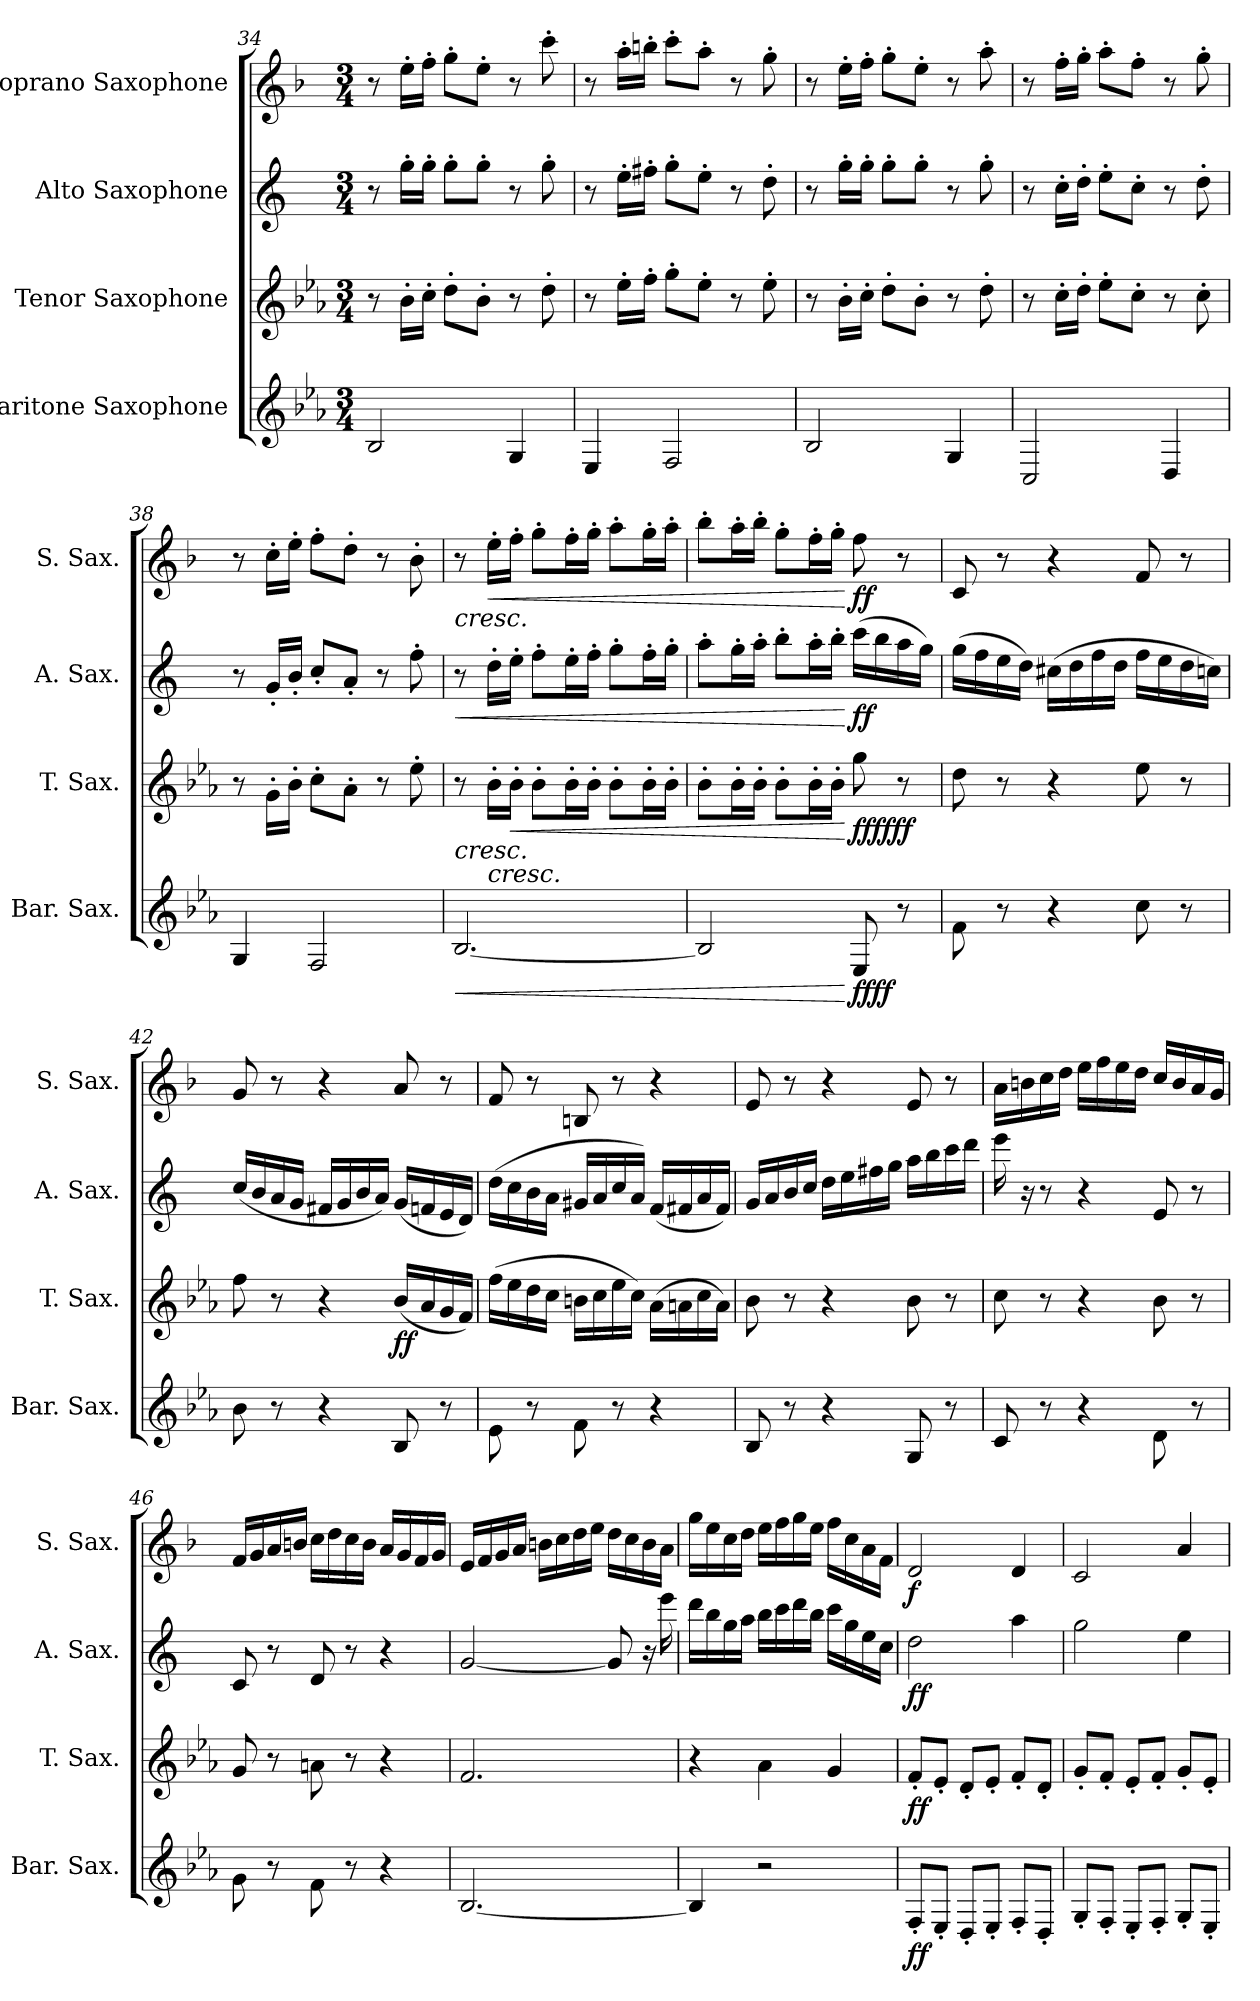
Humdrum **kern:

**kern	**dynam	**kern	**dynam	**kern	**dynam	**kern	**dynam
*part4	*part4	*part3	*part3	*part2	*part2	*part1	*part1
*staff4	*staff4	*staff3	*staff3	*staff2	*staff2	*staff1	*staff1
*I"Baritone Saxophone	*	*I"Tenor Saxophone	*	*I"Alto Saxophone	*	*I"Soprano Saxophone	*
*I'Bar. Sax.	*	*I'T. Sax.	*	*I'A. Sax.	*	*I'S. Sax.	*
*clefG2	*	*clefG2	*	*clefG2	*	*clefG2	*
*ITrd12c21	*	*ITrd8c14	*	*ITrd5c9	*	*ITrd1c2	*
*k[b-e-a-]	*	*k[b-e-a-]	*	*k[b-e-a-]	*	*k[b-e-a-]	*
*M3/4	*	*M3/4	*	*M3/4	*	*M3/4	*
=34	=34	=34	=34	=34	=34	=34	=34
2BB-/	.	8r	.	8r	.	8r	.
.	.	16B-'\LL	.	16b-'\LL	.	16dd'\LL	.
.	.	16c'\JJ	.	16b-'\JJ	.	16ee-'\JJ	.
.	.	8d'\L	.	8b-'\L	.	8ff'\L	.
.	.	8B-'\J	.	8b-'\J	.	8dd'\J	.
4GG/	.	8r	.	8r	.	8r	.
.	.	8d'\	.	8b-'\	.	8bb-'\	.
!!LO:LB:g=z
=35	=35	=35	=35	=35	=35	=35	=35
4EE-/	.	8r	.	8r	.	8r	.
.	.	16e-'\LL	.	16g'\LL	.	16gg'\LL	.
.	.	16f'\JJ	.	16an'\JJ	.	16aan'\JJ	.
2FF/	.	8g'\L	.	8b-'\L	.	8bb-'\L	.
.	.	8e-'\J	.	8g'\J	.	8gg'\J	.
.	.	8r	.	8r	.	8r	.
.	.	8e-'\	.	8f'\	.	8ff'\	.
=36	=36	=36	=36	=36	=36	=36	=36
2BB-/	.	8r	.	8r	.	8r	.
.	.	16B-'\LL	.	16b-'\LL	.	16dd'\LL	.
.	.	16c'\JJ	.	16b-'\JJ	.	16ee-'\JJ	.
.	.	8d'\L	.	8b-'\L	.	8ff'\L	.
.	.	8B-'\J	.	8b-'\J	.	8dd'\J	.
4GG/	.	8r	.	8r	.	8r	.
.	.	8d'\	.	8b-'\	.	8gg'\	.
=37	=37	=37	=37	=37	=37	=37	=37
2CC/	.	8r	.	8r	.	8r	.
.	.	16c'\LL	.	16e-'\LL	.	16ee-'\LL	.
.	.	16d'\JJ	.	16f'\JJ	.	16ff'\JJ	.
.	.	8e-'\L	.	8g'\L	.	8gg'\L	.
.	.	8c'\J	.	8e-'\J	.	8ee-'\J	.
4DD/	.	8r	.	8r	.	8r	.
.	.	8c'\	.	8f'\	.	8ff'\	.
=38	=38	=38	=38	=38	=38	=38	=38
4GG/	.	8r	.	8r	.	8r	.
.	.	16G'\LL	.	16B-'/LL	.	16b-'\LL	.
.	.	16B-'\JJ	.	16d'/JJ	.	16dd'\JJ	.
2FF/	.	8c'\L	.	8e-'/L	.	8ee-'\L	.
.	.	8A-'\J	.	8c'/J	.	8cc'\J	.
.	.	8r	.	8r	.	8r	.
.	.	8e-'\	.	8a-'\	.	8a-'\	.
=39	=39	=39	=39	=39	=39	=39	=39
!	!LO:HP:b	!	!LO:HP:b	!	!LO:HP:b	!	!LO:HP:b
[2.BB-/	<	8r	<	8r	<	8r	<
!	!	!	!LO:HP:b	!	!	!	!LO:HP:b
.	.	16B-'\LL	<	16f'\LL	.	16dd'\LL	<
!	!	!	!LO:HP:b	!	!	!	!
.	.	16B-'\JJ	<	16g'\JJ	.	16ee-'\JJ	.
.	.	8B-'\L	.	8a-'\L	.	8ff'\L	.
.	.	16B-'\L	.	16g'\L	.	16ee-'\L	.
.	.	16B-'\JJ	.	16a-'\JJ	.	16ff'\JJ	.
.	.	8B-'\L	.	8b-'\L	.	8gg'\L	.
.	.	16B-'\L	.	16a-'\L	.	16ff'\L	.
.	.	16B-'\JJ	.	16b-'\JJ	.	16gg'\JJ	.
=40	=40	=40	=40	=40	=40	=40	=40
2BB-/]	.	8B-'\L	.	8cc'\L	.	8aa-'\L	.
.	.	16B-'\L	.	16b-'\L	.	16gg'\L	.
.	.	16B-'\JJ	.	16cc'\JJ	.	16aa-'\JJ	.
.	.	8B-'\L	.	8dd'\L	.	8ff'\L	.
.	.	16B-'\L	.	16cc'\L	.	16ee-'\L	.
.	.	16B-'\JJ	.	16dd'\JJ	.	16ff'\JJ	.
!	!LO:DY:n=1:b	!	!	!	!	!	!
!	!LO:DY:n=2:b	!	!LO:DY:n=1:b	!	!	!	!
!	!	!	!LO:DY:n=2:b	!	!	!	!
!	!	!	!LO:DY:n=3:b	!	!LO:DY:n=1:b	!	!LO:DY:n=1:b
8EE-/	[ ff ff	8g\	[ [ [ ff ff ff	(16ee-\LL	[ ff	8ee-\	[ [ ff
.	.	.	.	16dd\	.	.	.
8r	.	8r	.	16cc\	.	8r	.
.	.	.	.	16b-\JJ)	.	.	.
!!LO:LB:g=z
=41	=41	=41	=41	=41	=41	=41	=41
8F\	.	8d\	.	(16b-\LL	.	8B-/	.
.	.	.	.	16a-\	.	.	.
8r	.	8r	.	16g\	.	8r	.
.	.	.	.	16f\JJ)	.	.	.
4r	.	4r	.	(16en\LL	.	4r	.
.	.	.	.	16f\	.	.	.
.	.	.	.	16a-\	.	.	.
.	.	.	.	16f\JJ	.	.	.
8c\	.	8e-\	.	16a-\LL	.	8e-/	.
.	.	.	.	16g\	.	.	.
8r	.	8r	.	16f\	.	8r	.
.	.	.	.	16e-X\JJ)	.	.	.
=42	=42	=42	=42	=42	=42	=42	=42
8B-\	.	8f\	.	(16e-/LL	.	8f/	.
.	.	.	.	16d/	.	.	.
8r	.	8r	.	16c/	.	8r	.
.	.	.	.	16B-/JJ	.	.	.
4r	.	4r	.	16An/LL	.	4r	.
.	.	.	.	16B-/	.	.	.
.	.	.	.	16d/	.	.	.
.	.	.	.	16c/JJ)	.	.	.
!	!	!	!LO:DY:b	!	!	!	!
8BB-/	.	(>16B-/LL	ff	(>16B-/LL	.	8g/	.
.	.	16A-/	.	16A-X/	.	.	.
8r	.	16G/	.	16G/	.	8r	.
.	.	16F/JJ)	.	16F/JJ)	.	.	.
=43	=43	=43	=43	=43	=43	=43	=43
8E-\	.	(16f\LL	.	(16f\LL	.	8e-/	.
.	.	16e-\	.	16e-\	.	.	.
8r	.	16d\	.	16d\	.	8r	.
.	.	16c\JJ	.	16c\JJ	.	.	.
8F\	.	16Bn\LL	.	16Bn/LL	.	8An/	.
.	.	16c\	.	16c/	.	.	.
8r	.	16e-\	.	16e-/	.	8r	.
.	.	16c\JJ)	.	16c/JJ)	.	.	.
4r	.	(16A-\LL	.	(16A-/LL	.	4r	.
.	.	16An\	.	16An/	.	.	.
.	.	16c\	.	16c/	.	.	.
.	.	16A\JJ)	.	16A/JJ)	.	.	.
=44	=44	=44	=44	=44	=44	=44	=44
8BB-/	.	8B-\	.	16B-/LL	.	8d/	.
.	.	.	.	16c/	.	.	.
8r	.	8r	.	16d/	.	8r	.
.	.	.	.	16e-/JJ	.	.	.
4r	.	4r	.	16f\LL	.	4r	.
.	.	.	.	16g\	.	.	.
.	.	.	.	16an\	.	.	.
.	.	.	.	16b-\JJ	.	.	.
8GG/	.	8B-\	.	16cc\LL	.	8d/	.
.	.	.	.	16dd\	.	.	.
8r	.	8r	.	16ee-\	.	8r	.
.	.	.	.	16ff\JJ	.	.	.
!!LO:PB:g=z
=45	=45	=45	=45	=45	=45	=45	=45
8C/	.	8c\	.	16gg\	.	16g\LL	.
.	.	.	.	16r	.	16an\	.
8r	.	8r	.	8r	.	16b-\	.
.	.	.	.	.	.	16cc\JJ	.
4r	.	4r	.	4r	.	16dd\LL	.
.	.	.	.	.	.	16ee-\	.
.	.	.	.	.	.	16dd\	.
.	.	.	.	.	.	16cc\JJ	.
8D\	.	8B-\	.	8G/	.	16b-/LL	.
.	.	.	.	.	.	16a/	.
8r	.	8r	.	8r	.	16g/	.
.	.	.	.	.	.	16f/JJ	.
=46	=46	=46	=46	=46	=46	=46	=46
8G\	.	8G/	.	8E-/	.	16e-/LL	.
.	.	.	.	.	.	16f/	.
8r	.	8r	.	8r	.	16g/	.
.	.	.	.	.	.	16an/JJ	.
8F\	.	8An\	.	8F/	.	16b-\LL	.
.	.	.	.	.	.	16cc\	.
8r	.	8r	.	8r	.	16b-\	.
.	.	.	.	.	.	16a\JJ	.
4r	.	4r	.	4r	.	16g/LL	.
.	.	.	.	.	.	16f/	.
.	.	.	.	.	.	16e-/	.
.	.	.	.	.	.	16f/JJ	.
=47	=47	=47	=47	=47	=47	=47	=47
[2.BB-/	.	2.F/	.	[2B-/	.	16d/LL	.
.	.	.	.	.	.	16e-/	.
.	.	.	.	.	.	16f/	.
.	.	.	.	.	.	16g/JJ	.
.	.	.	.	.	.	16an\LL	.
.	.	.	.	.	.	16b-\	.
.	.	.	.	.	.	16cc\	.
.	.	.	.	.	.	16dd\JJ	.
.	.	.	.	8B-/]	.	16cc\LL	.
.	.	.	.	.	.	16b-\	.
.	.	.	.	16r	.	16a\	.
.	.	.	.	16gg\	.	16g\JJ	.
=48	=48	=48	=48	=48	=48	=48	=48
4BB-/]	.	4r	.	16ff\LL	.	16ff\LL	.
.	.	.	.	16dd\	.	16dd\	.
.	.	.	.	16b-\	.	16b-\	.
.	.	.	.	16cc\JJ	.	16cc\JJ	.
2r	.	4A-\	.	16dd\LL	.	16dd\LL	.
.	.	.	.	16ee-\	.	16ee-\	.
.	.	.	.	16ff\	.	16ff\	.
.	.	.	.	16dd\JJ	.	16dd\JJ	.
.	.	4G/	.	16ee-\LL	.	16ee-\LL	.
.	.	.	.	16b-\	.	16b-\	.
.	.	.	.	16g\	.	16g\	.
.	.	.	.	16e-\JJ	.	16e-\JJ	.
!!LO:LB:g=z
=49	=49	=49	=49	=49	=49	=49	=49
!	!LO:DY:b	!	!LO:DY:b	!	!LO:DY:b	!	!LO:DY:b
8FF'/L	ff	8F'/L	ff	2f\	ff	2c/	f
8EE-'/J	.	8E-'/J	.	.	.	.	.
8DD'/L	.	8D'/L	.	.	.	.	.
8EE-'/J	.	8E-'/J	.	.	.	.	.
8FF'/L	.	8F'/L	.	4cc\	.	4c/	.
8DD'/J	.	8D'/J	.	.	.	.	.
=50	=50	=50	=50	=50	=50	=50	=50
8GG'/L	.	8G'/L	.	2b-\	.	2B-/	.
8FF'/J	.	8F'/J	.	.	.	.	.
8EE-'/L	.	8E-'/L	.	.	.	.	.
8FF'/J	.	8F'/J	.	.	.	.	.
8GG'/L	.	8G'/L	.	4g\	.	4g/	.
8EE-'/J	.	8E-'/J	.	.	.	.	.
=	=	=	=	=	=	=	=
*-	*-	*-	*-	*-	*-	*-	*-
